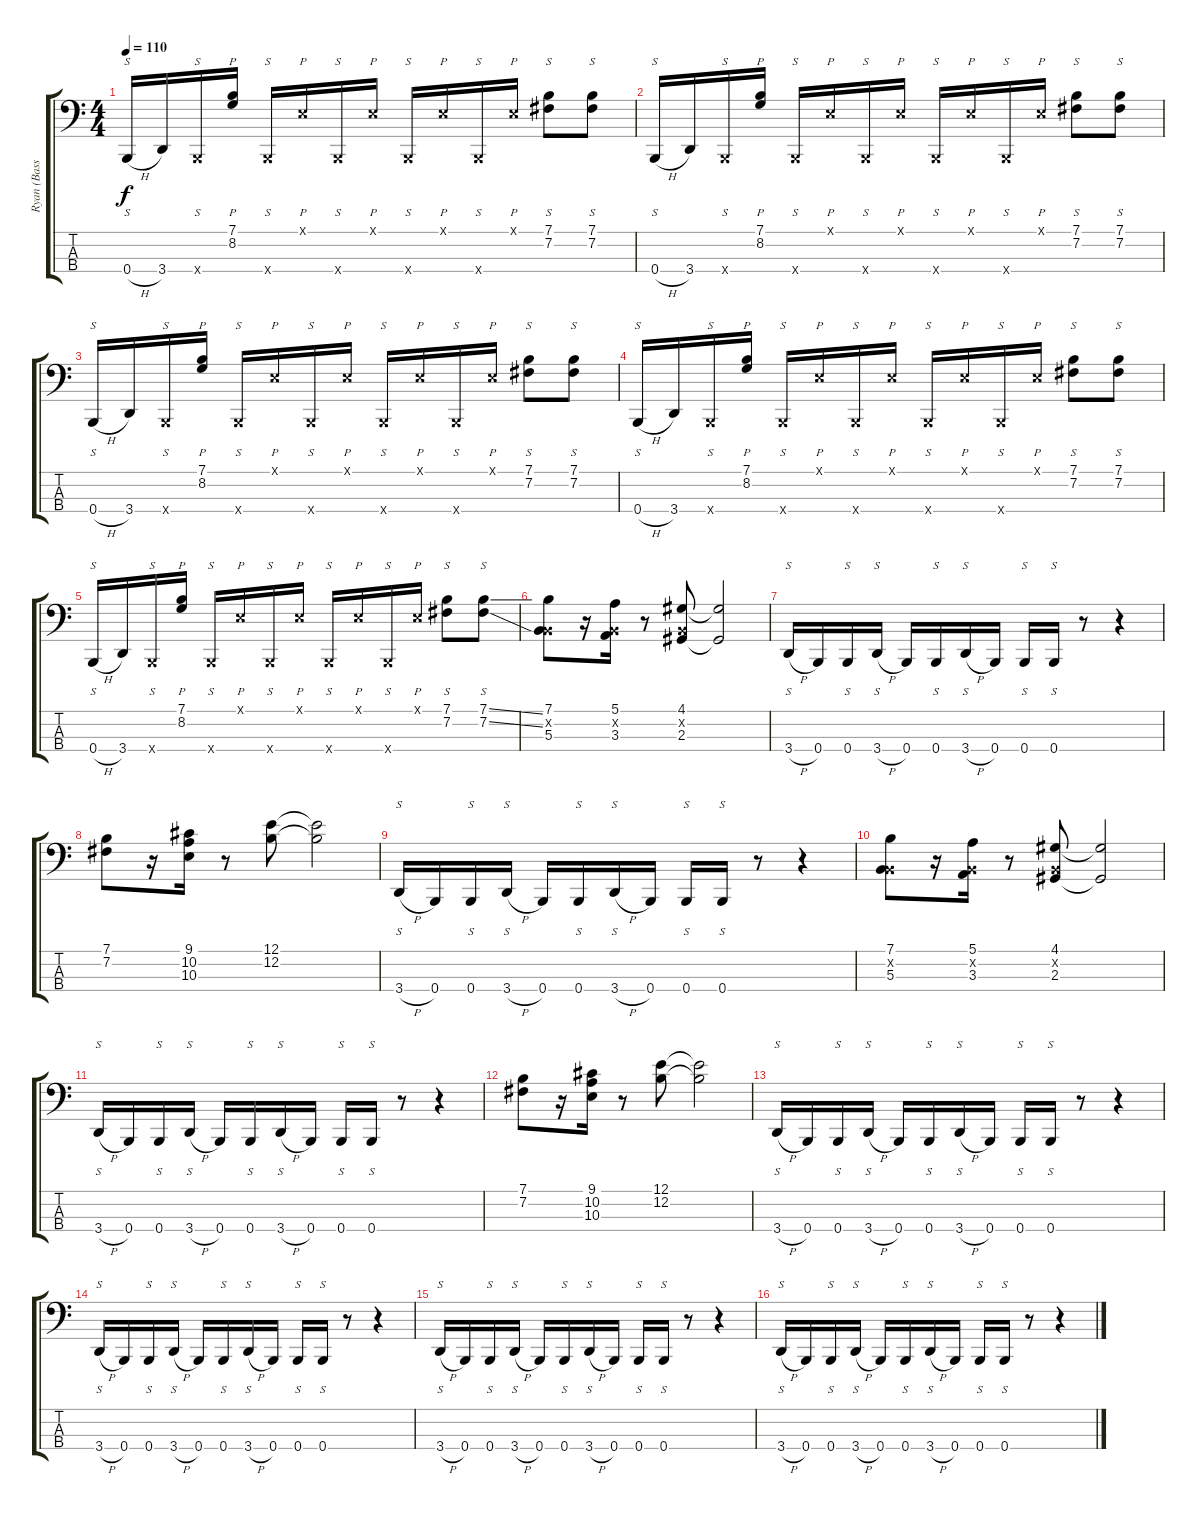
\track ("Ryan (Bass)" "Ryan (Bass") {instrument slapbass2}
\staff {score tabs}
\tuning (E2 B1 Gb1 B0) {hide}
\ts (4 4)
\tempo 110
\clef f4
\ks c
0.4{h}.16{s dy f} 3.4.16 0.4{x}.16{s} (7.1 8.2).16{p} 0.4{x}.16{s} 0.1{x}.16{p} 0.4{x}.16{s} 0.1{x}.16{p} 0.4{x}.16{s} 0.1{x}.16{p} 0.4{x}.16{s} 0.1{x}.16{p} (7.1 7.2).8{s} (7.1 7.2).8{s} |
0.4{h}.16{s} 3.4.16 0.4{x}.16{s} (7.1 8.2).16{p} 0.4{x}.16{s} 0.1{x}.16{p} 0.4{x}.16{s} 0.1{x}.16{p} 0.4{x}.16{s} 0.1{x}.16{p} 0.4{x}.16{s} 0.1{x}.16{p} (7.1 7.2).8{s} (7.1 7.2).8{s} |
0.4{h}.16{s} 3.4.16 0.4{x}.16{s} (7.1 8.2).16{p} 0.4{x}.16{s} 0.1{x}.16{p} 0.4{x}.16{s} 0.1{x}.16{p} 0.4{x}.16{s} 0.1{x}.16{p} 0.4{x}.16{s} 0.1{x}.16{p} (7.1 7.2).8{s} (7.1 7.2).8{s} |
0.4{h}.16{s} 3.4.16 0.4{x}.16{s} (7.1 8.2).16{p} 0.4{x}.16{s} 0.1{x}.16{p} 0.4{x}.16{s} 0.1{x}.16{p} 0.4{x}.16{s} 0.1{x}.16{p} 0.4{x}.16{s} 0.1{x}.16{p} (7.1 7.2).8{s} (7.1 7.2).8{s} |
0.4{h}.16{s} 3.4.16 0.4{x}.16{s} (7.1 8.2).16{p} 0.4{x}.16{s} 0.1{x}.16{p} 0.4{x}.16{s} 0.1{x}.16{p} 0.4{x}.16{s} 0.1{x}.16{p} 0.4{x}.16{s} 0.1{x}.16{p} (7.1 7.2).8{s} (7.1{ss} 7.2{ss}).8{s} |
(7.1 0.2{x} 5.3).8 r.16 (5.1 0.2{x} 3.3).16 r.8 (4.1 0.2{x} 2.3).8 (4.1{t} 2.3{t}).2 |
3.4{h}.16{s} 0.4.16 0.4.16{s} 3.4{h}.16{s} 0.4.16 0.4.16{s} 3.4{h}.16{s} 0.4.16 0.4.16{s} 0.4.16{s} r.8 r.4 |
(7.1 7.2).8 r.16 (9.1 10.2 10.3).16 r.8 (12.1 12.2).8 (12.1{t} 12.2{t}).2 |
3.4{h}.16{s} 0.4.16 0.4.16{s} 3.4{h}.16{s} 0.4.16 0.4.16{s} 3.4{h}.16{s} 0.4.16 0.4.16{s} 0.4.16{s} r.8 r.4 |
(7.1 0.2{x} 5.3).8 r.16 (5.1 0.2{x} 3.3).16 r.8 (4.1 0.2{x} 2.3).8 (4.1{t} 2.3{t}).2 |
3.4{h}.16{s} 0.4.16 0.4.16{s} 3.4{h}.16{s} 0.4.16 0.4.16{s} 3.4{h}.16{s} 0.4.16 0.4.16{s} 0.4.16{s} r.8 r.4 |
(7.1 7.2).8 r.16 (9.1 10.2 10.3).16 r.8 (12.1 12.2).8 (12.1{t} 12.2{t}).2 |
3.4{h}.16{s} 0.4.16 0.4.16{s} 3.4{h}.16{s} 0.4.16 0.4.16{s} 3.4{h}.16{s} 0.4.16 0.4.16{s} 0.4.16{s} r.8 r.4 |
3.4{h}.16{s} 0.4.16 0.4.16{s} 3.4{h}.16{s} 0.4.16 0.4.16{s} 3.4{h}.16{s} 0.4.16 0.4.16{s} 0.4.16{s} r.8 r.4 |
3.4{h}.16{s} 0.4.16 0.4.16{s} 3.4{h}.16{s} 0.4.16 0.4.16{s} 3.4{h}.16{s} 0.4.16 0.4.16{s} 0.4.16{s} r.8 r.4 |
3.4{h}.16{s} 0.4.16 0.4.16{s} 3.4{h}.16{s} 0.4.16 0.4.16{s} 3.4{h}.16{s} 0.4.16 0.4.16{s} 0.4.16{s} r.8 r.4
